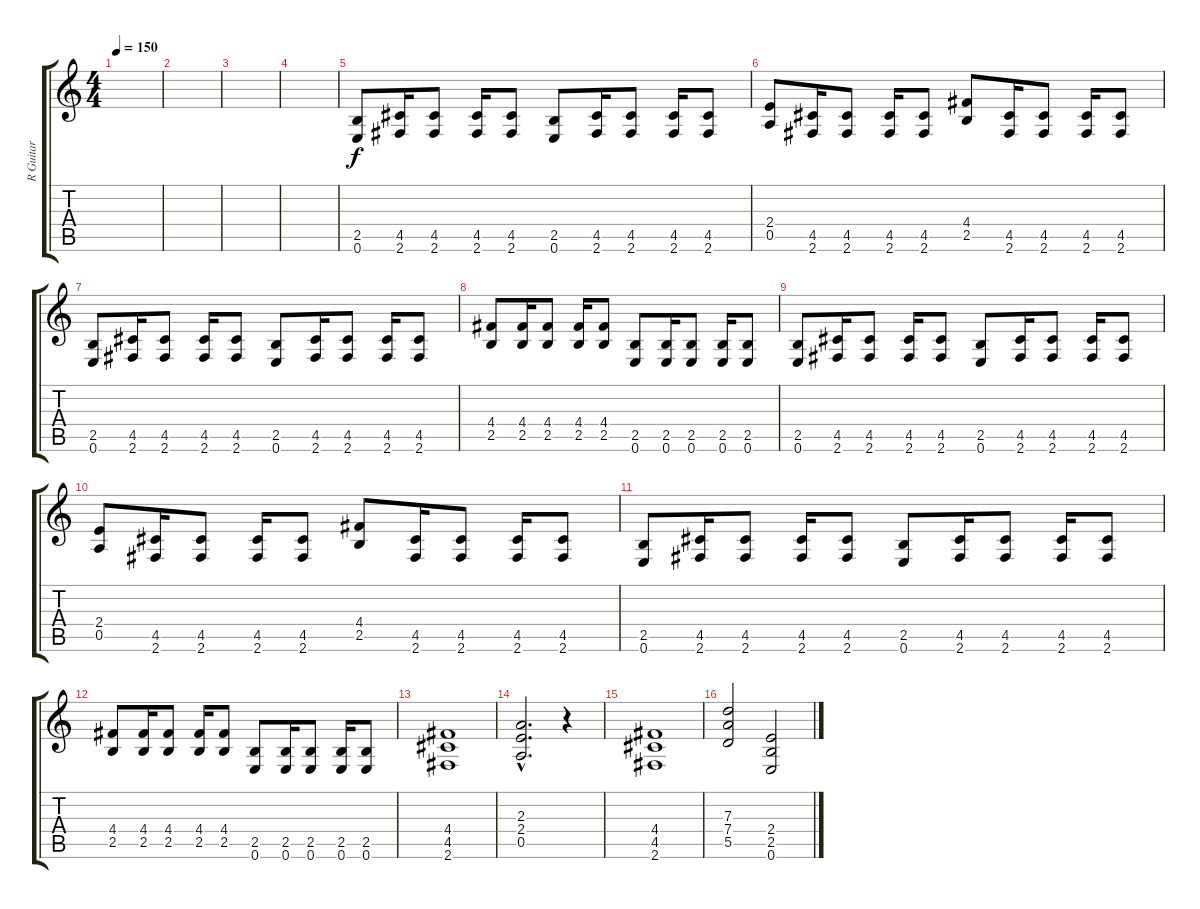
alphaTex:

\track ("R Guitar" "R Guitar") {instrument distortionguitar}
\staff {score tabs}
\tuning (E4 B3 G3 D3 A2 E2) {hide}
\ts (4 4)
\tempo 150
\clef g2
\ks c
|
|
|
|
(2.5 0.6).8 (4.5 2.6).16 (4.5 2.6).8 (4.5 2.6).16 (4.5 2.6).8 (2.5 0.6).8 (4.5 2.6).16 (4.5 2.6).8 (4.5 2.6).16 (4.5 2.6).8 |
(2.4 0.5).8 (4.5 2.6).16 (4.5 2.6).8 (4.5 2.6).16 (4.5 2.6).8 (4.4 2.5).8 (4.5 2.6).16 (4.5 2.6).8 (4.5 2.6).16 (4.5 2.6).8 |
(2.5 0.6).8 (4.5 2.6).16 (4.5 2.6).8 (4.5 2.6).16 (4.5 2.6).8 (2.5 0.6).8 (4.5 2.6).16 (4.5 2.6).8 (4.5 2.6).16 (4.5 2.6).8 |
(4.4 2.5).8 (4.4 2.5).16 (4.4 2.5).8 (4.4 2.5).16 (4.4 2.5).8 (2.5 0.6).8 (2.5 0.6).16 (2.5 0.6).8 (2.5 0.6).16 (2.5 0.6).8 |
(2.5 0.6).8 (4.5 2.6).16 (4.5 2.6).8 (4.5 2.6).16 (4.5 2.6).8 (2.5 0.6).8 (4.5 2.6).16 (4.5 2.6).8 (4.5 2.6).16 (4.5 2.6).8 |
(2.4 0.5).8 (4.5 2.6).16 (4.5 2.6).8 (4.5 2.6).16 (4.5 2.6).8 (4.4 2.5).8 (4.5 2.6).16 (4.5 2.6).8 (4.5 2.6).16 (4.5 2.6).8 |
(2.5 0.6).8 (4.5 2.6).16 (4.5 2.6).8 (4.5 2.6).16 (4.5 2.6).8 (2.5 0.6).8 (4.5 2.6).16 (4.5 2.6).8 (4.5 2.6).16 (4.5 2.6).8 |
(4.4 2.5).8 (4.4 2.5).16 (4.4 2.5).8 (4.4 2.5).16 (4.4 2.5).8 (2.5 0.6).8 (2.5 0.6).16 (2.5 0.6).8 (2.5 0.6).16 (2.5 0.6).8 |
(4.4 4.5 2.6).1 |
(2.3{hac} 2.4{hac} 0.5{hac}).2{d} r.4 |
(4.4 4.5 2.6).1 |
(7.3 7.4 5.5).2 (2.4 2.5 0.6).2
